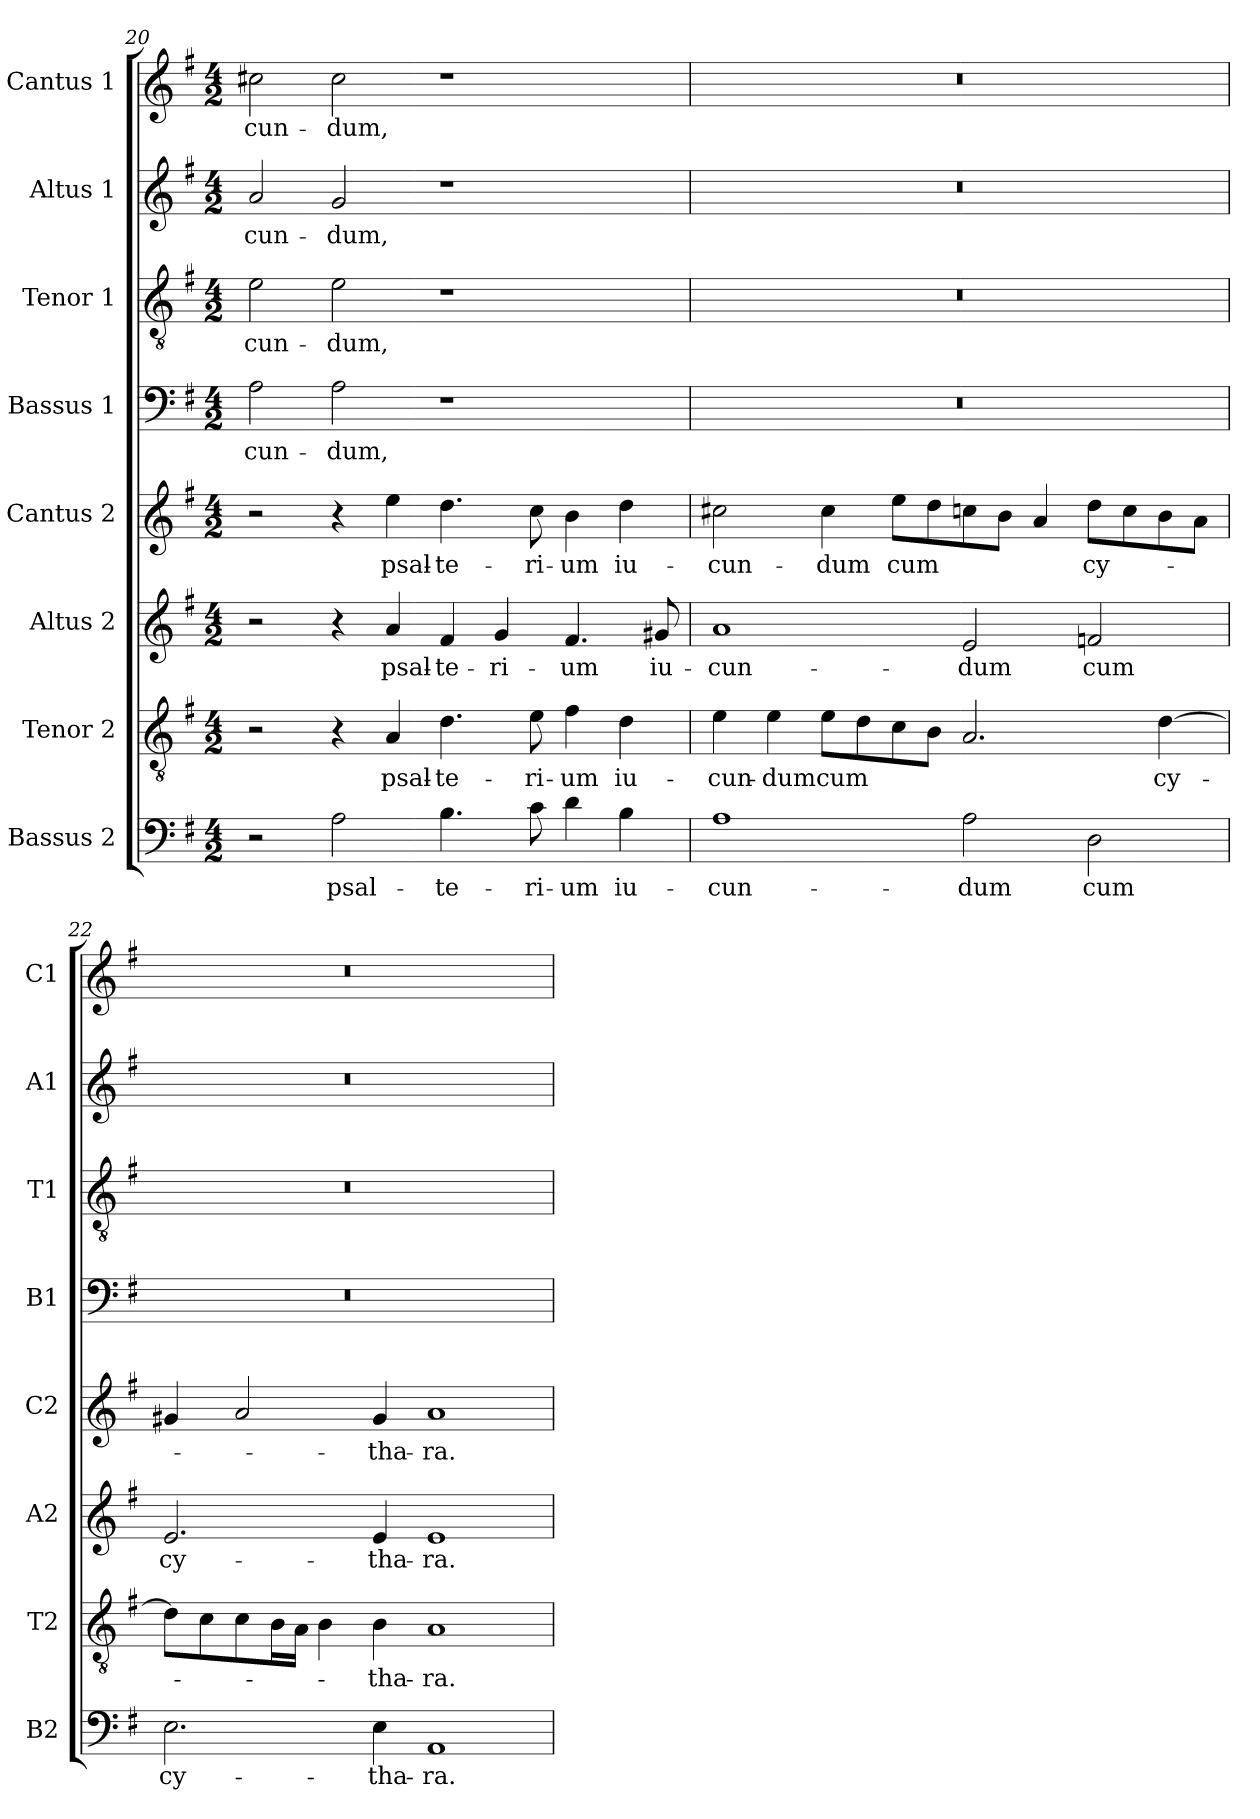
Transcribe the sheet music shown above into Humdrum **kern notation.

**kern	**text	**kern	**text	**kern	**text	**kern	**text	**kern	**text	**kern	**text	**kern	**text	**kern	**text
*part8	*part8	*part7	*part7	*part6	*part6	*part5	*part5	*part4	*part4	*part3	*part3	*part2	*part2	*part1	*part1
*staff8	*staff8	*staff7	*staff7	*staff6	*staff6	*staff5	*staff5	*staff4	*staff4	*staff3	*staff3	*staff2	*staff2	*staff1	*staff1
*I"Bassus 2	*	*I"Tenor 2	*	*I"Altus 2	*	*I"Cantus 2	*	*I"Bassus 1	*	*I"Tenor 1	*	*I"Altus 1	*	*I"Cantus 1	*
*I'B2	*	*I'T2	*	*I'A2	*	*I'C2	*	*I'B1	*	*I'T1	*	*I'A1	*	*I'C1	*
*clefF4	*	*clefGv2	*	*clefG2	*	*clefG2	*	*clefF4	*	*clefGv2	*	*clefG2	*	*clefG2	*
*k[f#]	*	*k[f#]	*	*k[f#]	*	*k[f#]	*	*k[f#]	*	*k[f#]	*	*k[f#]	*	*k[f#]	*
*G:	*	*G:	*	*G:	*	*G:	*	*G:	*	*G:	*	*G:	*	*G:	*
*M4/2	*	*M4/2	*	*M4/2	*	*M4/2	*	*M4/2	*	*M4/2	*	*M4/2	*	*M4/2	*
=20	=20	=20	=20	=20	=20	=20	=20	=20	=20	=20	=20	=20	=20	=20	=20
!	!	!	!	!	!	!	!	!	!LO:LY:b	!	!LO:LY:b	!	!LO:LY:b	!	!LO:LY:b
2r	.	2r	.	2r	.	2r	.	2A\	-cun-	2e\	-cun-	2a/	-cun-	2cc#X\	-cun-
!	!LO:LY:b	!	!	!	!	!	!	!	!LO:LY:b	!	!LO:LY:b	!	!LO:LY:b	!	!LO:LY:b
2A\	psal-	4r	.	4r	.	4r	.	2A\	-dum,	2e\	-dum,	2g/	-dum,	2cc#\	-dum,
!	!	!	!LO:LY:b	!	!LO:LY:b	!	!LO:LY:b	!	!	!	!	!	!	!	!
.	.	4A/	psal-	4a/	psal-	4ee\	psal-	.	.	.	.	.	.	.	.
!	!LO:LY:b	!	!LO:LY:b	!	!LO:LY:b	!	!LO:LY:b	!	!	!	!	!	!	!	!
4.B\	-te-	4.d\	-te-	4f#/	-te-	4.dd\	-te-	1r	.	1r	.	1r	.	1r	.
!	!	!	!	!	!LO:LY:b	!	!	!	!	!	!	!	!	!	!
.	.	.	.	4g/	-ri-	.	.	.	.	.	.	.	.	.	.
!	!LO:LY:b	!	!LO:LY:b	!	!	!	!LO:LY:b	!	!	!	!	!	!	!	!
8c\	-ri-	8e\	-ri-	.	.	8cc\	-ri-	.	.	.	.	.	.	.	.
!	!LO:LY:b	!	!LO:LY:b	!	!LO:LY:b	!	!LO:LY:b	!	!	!	!	!	!	!	!
4d\	-um	4f#\	-um	4.f#/	-um	4b\	-um	.	.	.	.	.	.	.	.
!	!LO:LY:b	!	!LO:LY:b	!	!	!	!LO:LY:b	!	!	!	!	!	!	!	!
4B\	iu-	4d\	iu-	.	.	4dd\	iu-	.	.	.	.	.	.	.	.
!	!	!	!	!	!LO:LY:b	!	!	!	!	!	!	!	!	!	!
.	.	.	.	8g#X/	iu-	.	.	.	.	.	.	.	.	.	.
=21	=21	=21	=21	=21	=21	=21	=21	=21	=21	=21	=21	=21	=21	=21	=21
!	!LO:LY:b	!	!LO:LY:b	!	!LO:LY:b	!	!LO:LY:b	!	!	!	!	!	!	!	!
1A	-cun-	4e\	-cun-	1a	-cun-	2cc#X\	-cun-	0r	.	0r	.	0r	.	0r	.
!	!	!	!LO:LY:b	!	!	!	!	!	!	!	!	!	!	!	!
.	.	4e\	-dum	.	.	.	.	.	.	.	.	.	.	.	.
!	!	!	!LO:LY:b	!	!	!	!LO:LY:b	!	!	!	!	!	!	!	!
.	.	8e\L	cum	.	.	4cc#\	-dum	.	.	.	.	.	.	.	.
.	.	8d\	.	.	.	.	.	.	.	.	.	.	.	.	.
!	!	!	!	!	!	!	!LO:LY:b	!	!	!	!	!	!	!	!
.	.	8c\	.	.	.	8ee\L	cum	.	.	.	.	.	.	.	.
.	.	8B\J	.	.	.	8dd\	.	.	.	.	.	.	.	.	.
!	!LO:LY:b	!	!	!	!LO:LY:b	!	!	!	!	!	!	!	!	!	!
2A\	-dum	2.A/	.	2e/	-dum	8ccn\	.	.	.	.	.	.	.	.	.
.	.	.	.	.	.	8b\J	.	.	.	.	.	.	.	.	.
.	.	.	.	.	.	4a/	.	.	.	.	.	.	.	.	.
!	!LO:LY:b	!	!	!	!LO:LY:b	!	!LO:LY:b	!	!	!	!	!	!	!	!
2D\	cum	.	.	2fn/	cum	8dd\L	cy-	.	.	.	.	.	.	.	.
.	.	.	.	.	.	8cc\	.	.	.	.	.	.	.	.	.
!	!	!	!LO:LY:b	!	!	!	!	!	!	!	!	!	!	!	!
.	.	[4d\	cy-	.	.	8b\	.	.	.	.	.	.	.	.	.
.	.	.	.	.	.	8a\J	.	.	.	.	.	.	.	.	.
=22	=22	=22	=22	=22	=22	=22	=22	=22	=22	=22	=22	=22	=22	=22	=22
!	!LO:LY:b	!	!	!	!LO:LY:b	!	!	!	!	!	!	!	!	!	!
2.E\	cy-	8d\L]	.	2.e/	cy-	4g#X/	.	0r	.	0r	.	0r	.	0r	.
.	.	8c\	.	.	.	.	.	.	.	.	.	.	.	.	.
.	.	8c\	.	.	.	2a/	.	.	.	.	.	.	.	.	.
.	.	16B\L	.	.	.	.	.	.	.	.	.	.	.	.	.
.	.	16A\JJ	.	.	.	.	.	.	.	.	.	.	.	.	.
.	.	4B\	.	.	.	.	.	.	.	.	.	.	.	.	.
!	!LO:LY:b	!	!LO:LY:b	!	!LO:LY:b	!	!LO:LY:b	!	!	!	!	!	!	!	!
4E\	-tha-	4B\	-tha-	4e/	-tha-	4g#i/	-tha-	.	.	.	.	.	.	.	.
!	!LO:LY:b	!	!LO:LY:b	!	!LO:LY:b	!	!LO:LY:b	!	!	!	!	!	!	!	!
1AA	-ra.	1A	-ra.	1e	-ra.	1a	-ra.	.	.	.	.	.	.	.	.
=	=	=	=	=	=	=	=	=	=	=	=	=	=	=	=
*-	*-	*-	*-	*-	*-	*-	*-	*-	*-	*-	*-	*-	*-	*-	*-
